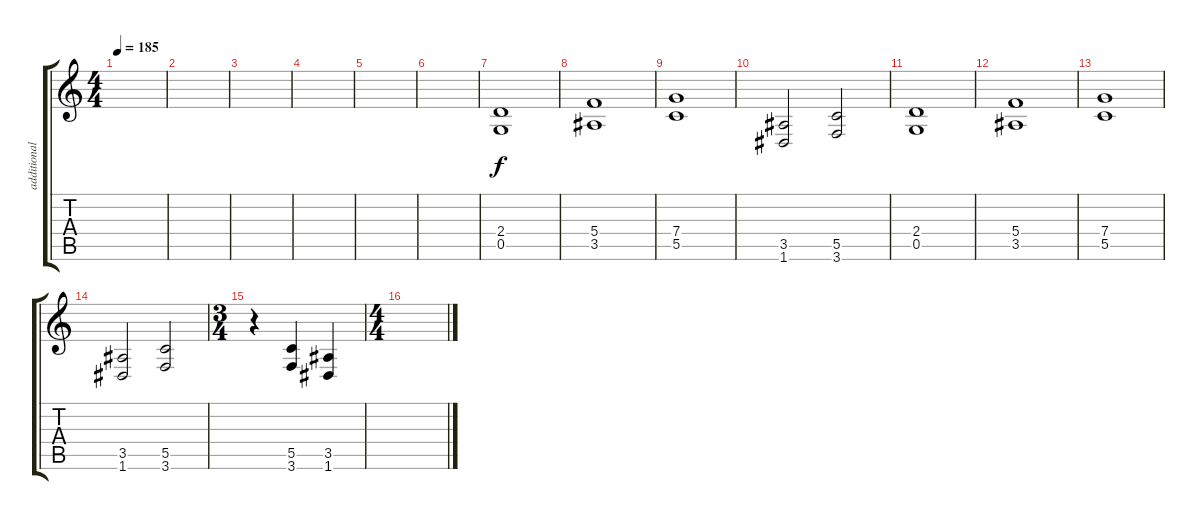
\track ("additional Guitar" "additional") {instrument acousticguitarnylon}
\staff {score tabs}
\tuning (D4 A3 F3 C3 G2 D2) {hide}
\ts (4 4)
\tempo 185
\clef g2
\ks c
|
|
|
|
|
|
(2.4 0.5).1 |
(5.4 3.5).1 |
(7.4 5.5).1 |
(3.5 1.6).2 (5.5 3.6).2 |
(2.4 0.5).1 |
(5.4 3.5).1 |
(7.4 5.5).1 |
(3.5 1.6).2 (5.5 3.6).2 |
\ts (3 4)
r.4 (5.5 3.6).4 (3.5 1.6).4 |
\ts (4 4)
